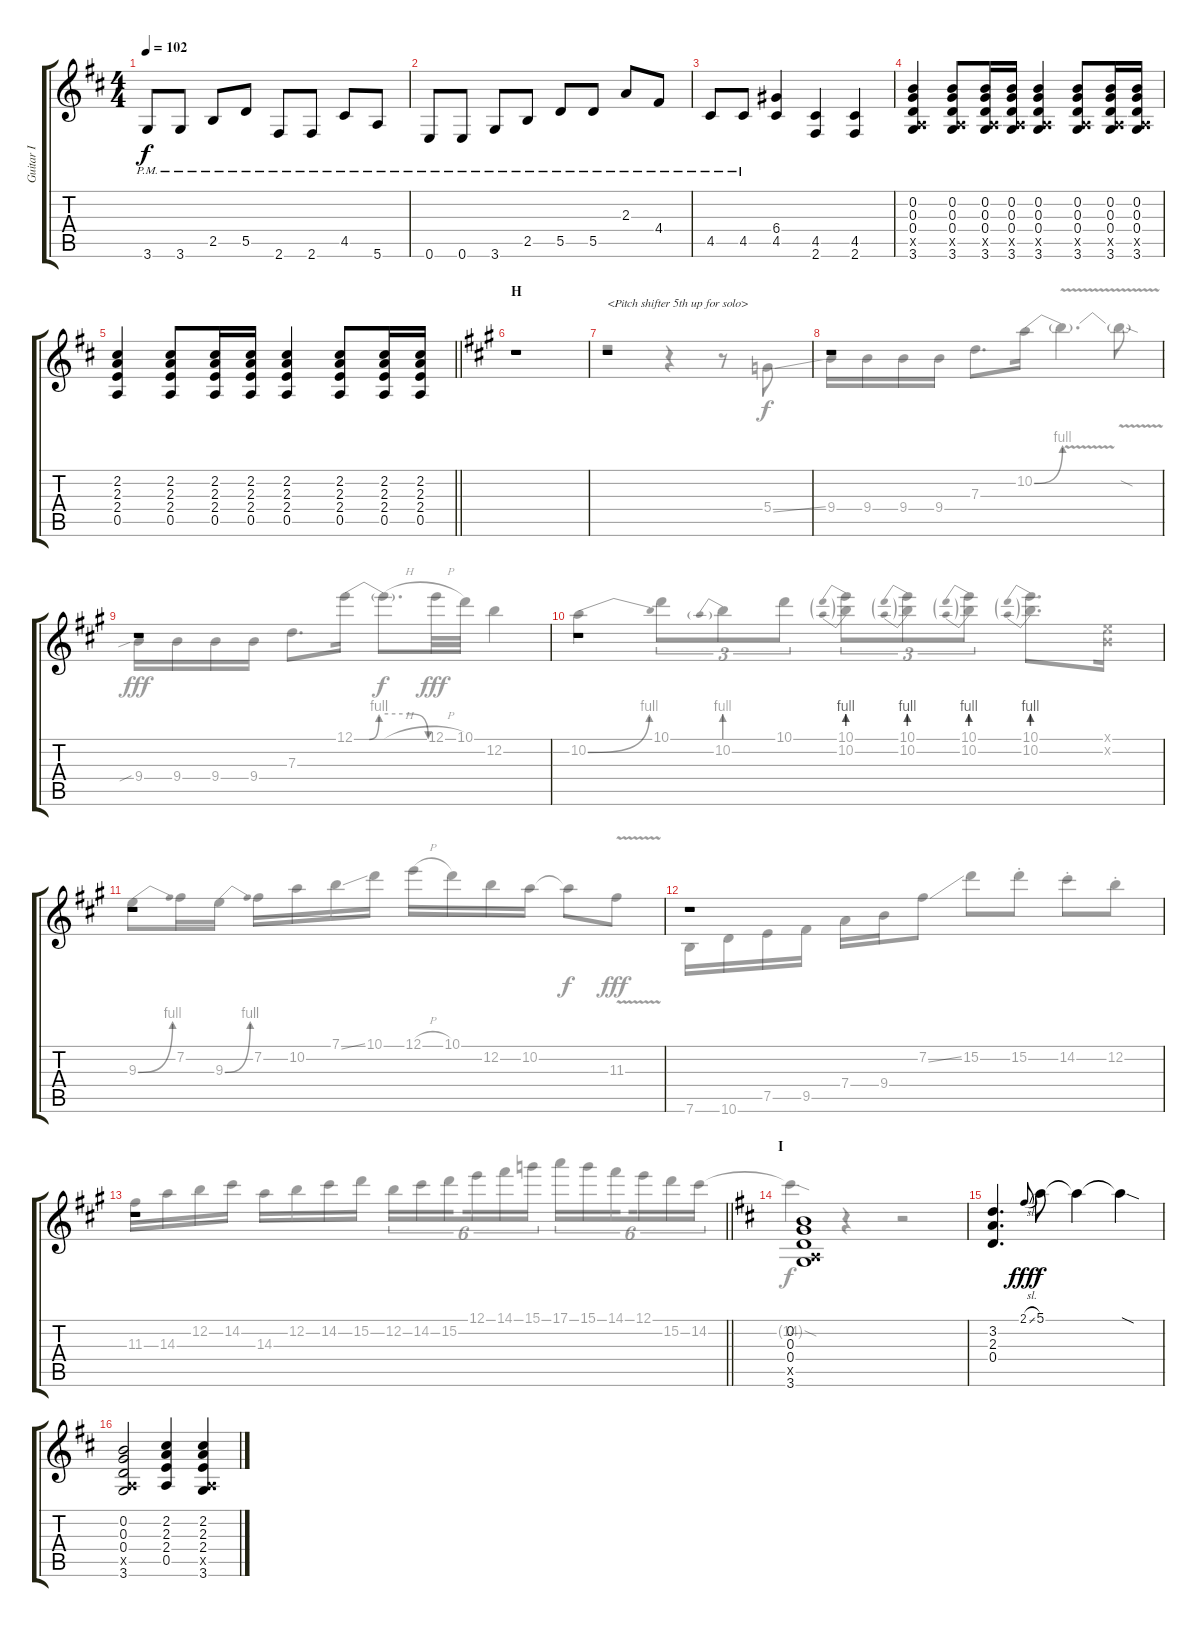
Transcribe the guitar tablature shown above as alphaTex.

\track ("Guitar I" "Guitar I") {instrument overdrivenguitar}
\staff {score tabs}
\tuning (E4 B3 G3 D3 A2 E2) {hide}
\voice
\ts (4 4)
\tempo 102
\clef g2
\ks d
3.6{pm}.8{dy f} 3.6{pm}.8 2.5{pm}.8 5.5{pm}.8 2.6{pm}.8 2.6{pm}.8 4.5{pm}.8 5.6{pm}.8 |
0.6{pm}.8 0.6{pm}.8 3.6{pm}.8 2.5{pm}.8 5.5{pm}.8 5.5{pm}.8 2.3{pm}.8 4.4{pm}.8 |
4.5{pm}.8 4.5{pm}.8 (6.4 4.5).4 (4.5 2.6).4 (4.5 2.6).4 |
(0.2 0.3 0.4 0.5{x} 3.6).4 (0.2 0.3 0.4 0.5{x} 3.6).8 (0.2 0.3 0.4 0.5{x} 3.6).16 (0.2 0.3 0.4 0.5{x} 3.6).16 (0.2 0.3 0.4 0.5{x} 3.6).4 (0.2 0.3 0.4 0.5{x} 3.6).8 (0.2 0.3 0.4 0.5{x} 3.6).16 (0.2 0.3 0.4 0.5{x} 3.6).16 |
\barLineRight lightlight
(2.2 2.3 2.4 0.5).4 (2.2 2.3 2.4 0.5).8 (2.2 2.3 2.4 0.5).16 (2.2 2.3 2.4 0.5).16 (2.2 2.3 2.4 0.5).4 (2.2 2.3 2.4 0.5).8 (2.2 2.3 2.4 0.5).16 (2.2 2.3 2.4 0.5).16 |
\section ("" "H")
\ks a
r.1 |
r.1{txt "<Pitch shifter 5th up for solo>"} |
r.1 |
r.1 |
r.1 |
r.1 |
r.1 |
\barLineRight lightlight
r.1 |
\section ("" "I")
\ks d
(0.2 0.3 0.4 0.5{x} 3.6).1 |
(3.2 2.3 0.4).4{d} 2.1{sl}.8{gr onbeat dy fff} 5.1.8{dy f} 5.1{t}.4 5.1{sod t}.4 |
(0.2 0.3 0.4 0.5{x} 3.6).2 (2.2 2.3 2.4 0.5).4 (2.2 2.3 2.4 0.5{x} 3.6).4
\voice
\clef g2
\ottava regular
\simile none
\ks d
|
|
|
|
\barLineRight lightlight
|
\ks a
|
r.2 r.4 r.8 5.4{ss}.8 |
9.4.16 9.4.16 9.4.16 9.4.16 7.3.8{d} 10.2{be (bend 0 0 60 4)}.16 10.2{v t}.4{d dy f} 10.2{sod t}.8 |
9.4{sib}.16{dy fff} 9.4.16 9.4.16 9.4.16 7.3.8{d} 12.1{be (custom 0 0 12 0 20 4 45 4 60 0)}.16 12.1{h t}.8{d dy f} 12.1{h}.32{dy fff} 10.1.32 12.2.4 |
10.2{be (bend 0 0 60 4)}.4 10.1.8{tu (3 2)} 10.2{be (prebend 0 4 60 4)}.8{tu (3 2)} 10.1.8{tu (3 2)} (10.1{be (prebend 0 4 60 4)} 10.2{be (prebend 0 4 60 4)}).8{tu (3 2)} (10.1{be (prebend 0 4 60 4)} 10.2{be (prebend 0 4 60 4)}).8{tu (3 2)} (10.1{be (prebend 0 4 60 4)} 10.2{be (prebend 0 4 60 4)}).8{tu (3 2)} (10.1{be (prebend 0 4 60 4)} 10.2{be (prebend 0 4 60 4)}).8{d} (0.1{x} 0.2{x}).16 |
9.3{be (bend 0 0 60 4)}.8 7.2.16 9.3{be (bend 0 0 60 4)}.16 7.2.16 10.2.16 7.1{ss}.16 10.1.16 12.1{h}.16 10.1.16 12.2.16 10.2.16 10.2{t}.8{dy f} 11.3{v}.8{dy fff} |
7.6.16 10.6.16 7.5.16 9.5.16 7.4.16 9.4.16 7.2{ss}.8 15.2.8 15.2{st}.8 14.2{st}.8 12.2{st}.8 |
\barLineRight lightlight
11.3.16 14.3.16 12.2.16 14.2.16 14.3.16 12.2.16 14.2.16 15.2.16 12.2.16{tu (6 4)} 14.2.16{tu (6 4)} 15.2.16{tu (6 4) beam splitsecondary} 12.1.16{tu (6 4)} 14.1.16{tu (6 4)} 15.1.16{tu (6 4)} 17.1.16{tu (6 4)} 15.1.16{tu (6 4)} 14.1.16{tu (6 4) beam splitsecondary} 12.1.16{tu (6 4)} 15.2.16{tu (6 4)} 14.2.16{tu (6 4)} |
\ks d
14.2{sod t}.4{dy f} r.4 r.2 |
|
